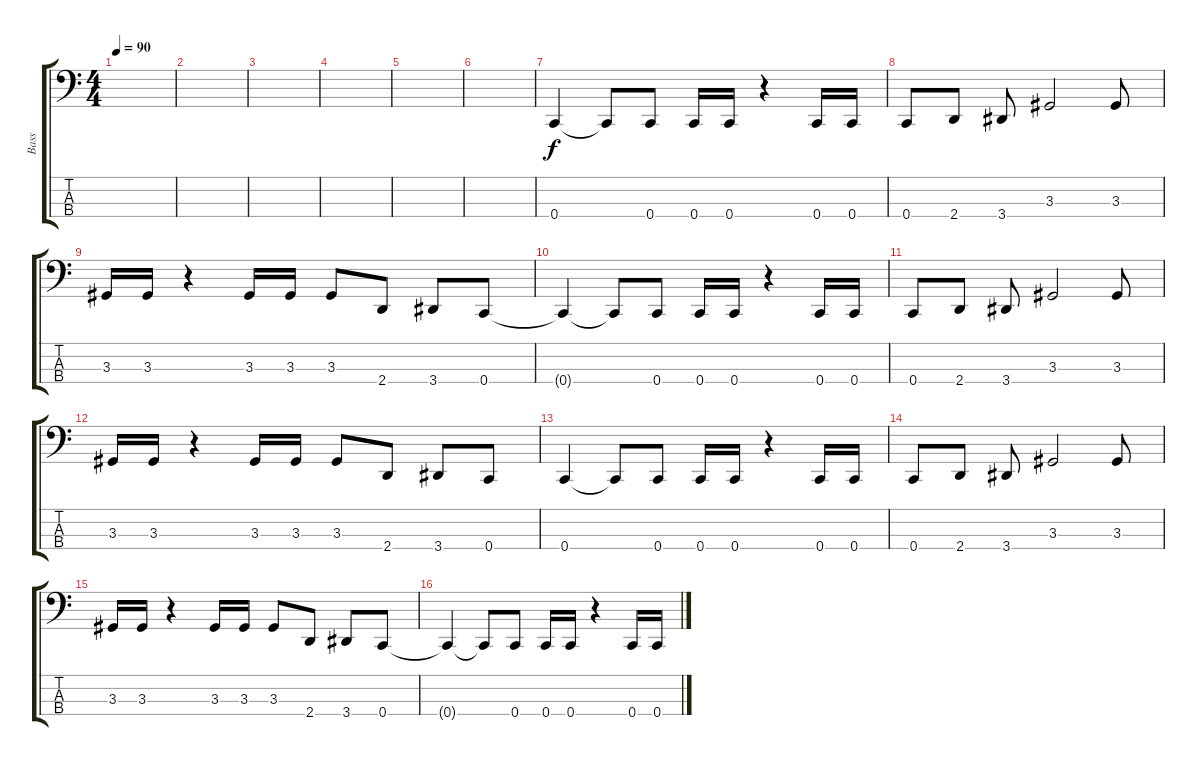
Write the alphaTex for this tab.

\track ("Bass" "Bass") {instrument electricbasspick}
\staff {score tabs}
\tuning (Eb2 Bb1 F1 C1) {hide}
\ts (4 4)
\tempo 90
\clef f4
\ks c
|
|
|
|
|
|
0.4.4 0.4{t}.8 0.4.8 0.4.16 0.4.16 r.4 0.4.16 0.4.16 |
0.4.8 2.4.8 3.4.8 3.3.2 3.3.8 |
3.3.16 3.3.16 r.4 3.3.16 3.3.16 3.3.8 2.4.8 3.4.8 0.4.8 |
0.4{t}.4 0.4{t}.8 0.4.8 0.4.16 0.4.16 r.4 0.4.16 0.4.16 |
0.4.8 2.4.8 3.4.8 3.3.2 3.3.8 |
3.3.16 3.3.16 r.4 3.3.16 3.3.16 3.3.8 2.4.8 3.4.8 0.4.8 |
0.4.4 0.4{t}.8 0.4.8 0.4.16 0.4.16 r.4 0.4.16 0.4.16 |
0.4.8 2.4.8 3.4.8 3.3.2 3.3.8 |
3.3.16 3.3.16 r.4 3.3.16 3.3.16 3.3.8 2.4.8 3.4.8 0.4.8 |
0.4{t}.4 0.4{t}.8 0.4.8 0.4.16 0.4.16 r.4 0.4.16 0.4.16
